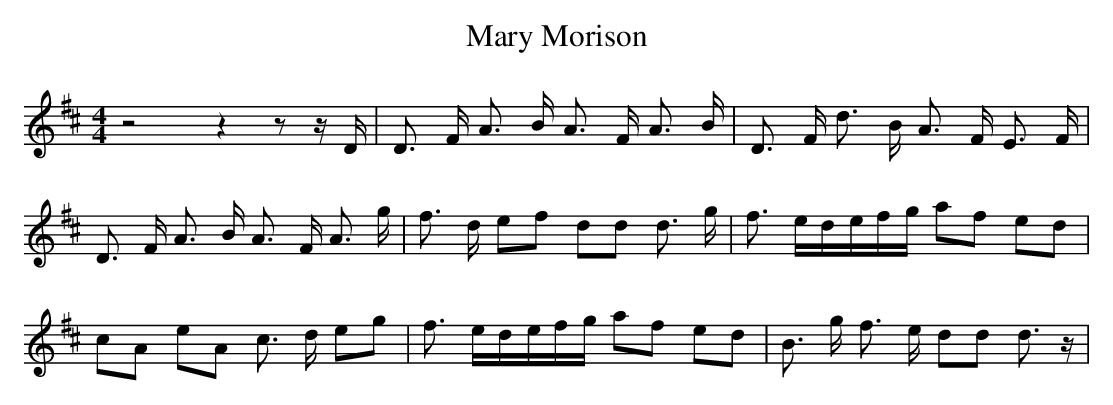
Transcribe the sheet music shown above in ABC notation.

X:1
T:Mary Morison
M:4/4
L:1/8
K:D
 z4 z2 z z/2 D/2| D3/2 F/2 A3/2 B/2 A3/2 F/2 A3/2 B/2| D3/2 F/2 d3/2 B/2 A3/2 F/2 E3/2 F/2|\
 D3/2 F/2 A3/2 B/2 A3/2 F/2 A3/2 g/2| f3/2 d/2 ef dd d3/2 g/2| f3/2 e/2d/2-e/2f/2-g/2 af ed|\
 cA eA c3/2 d/2 eg| f3/2 e/2d/2-e/2f/2-g/2 af ed| B3/2 g/2 f3/2 e/2 dd d3/2 z/2|\
